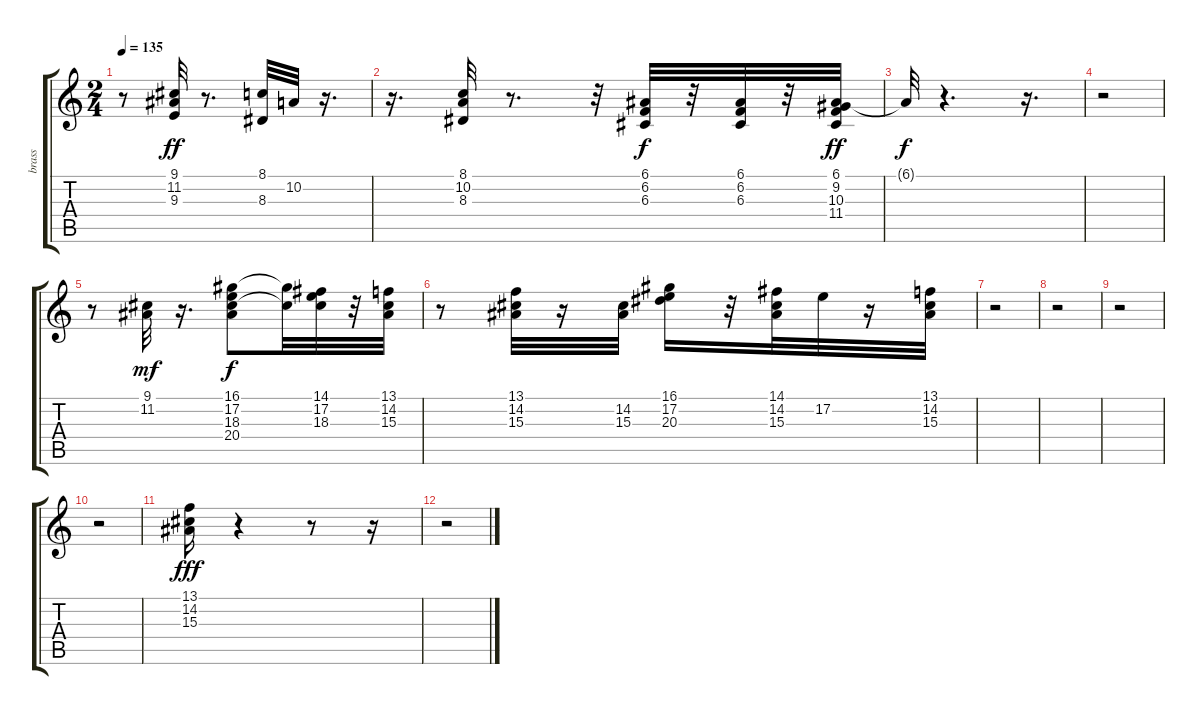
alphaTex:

\track ("brass" "brass") {instrument brasssection}
\staff {score tabs}
\tuning (E4 B3 G3 D3 A2 E2) {hide}
\ts (2 4)
\tempo 135
\clef g2
\ks c
r.8{dy f} (9.1 11.2 9.3).32{dy ff} r.8{d} (8.1 8.3).32 10.2.32 r.16{d} |
r.16{d} (8.1 10.2 8.3).32 r.8{d} r.32 (6.1 6.2 6.3).32{dy f} r.32 (6.1 6.2 6.3).32 r.32 (6.1 9.2 10.3 11.4).32{dy ff} |
6.1{t}.32{dy f} r.4{d} r.16{d} |
r.2 |
r.8 (9.1 11.2).32{dy mf} r.16{d} (16.1 17.2 18.3 20.4).8{dy f} (16.1{t} 18.3{t}).32 (14.1 17.2 18.3).32 r.32 (13.1 14.2 15.3).32 |
r.8 (13.1 14.2 15.3).32 r.16 (14.2 15.3).32 (16.1 17.2 20.3).16 r.32 (14.1 14.2 15.3).32 17.2.32 r.16 (13.1 14.2 15.3).32 |
r.2 |
r.2 |
r.2 |
r.2 |
(13.1 14.2 15.3).16{dy fff} r.4 r.8 r.16 |
r.2
